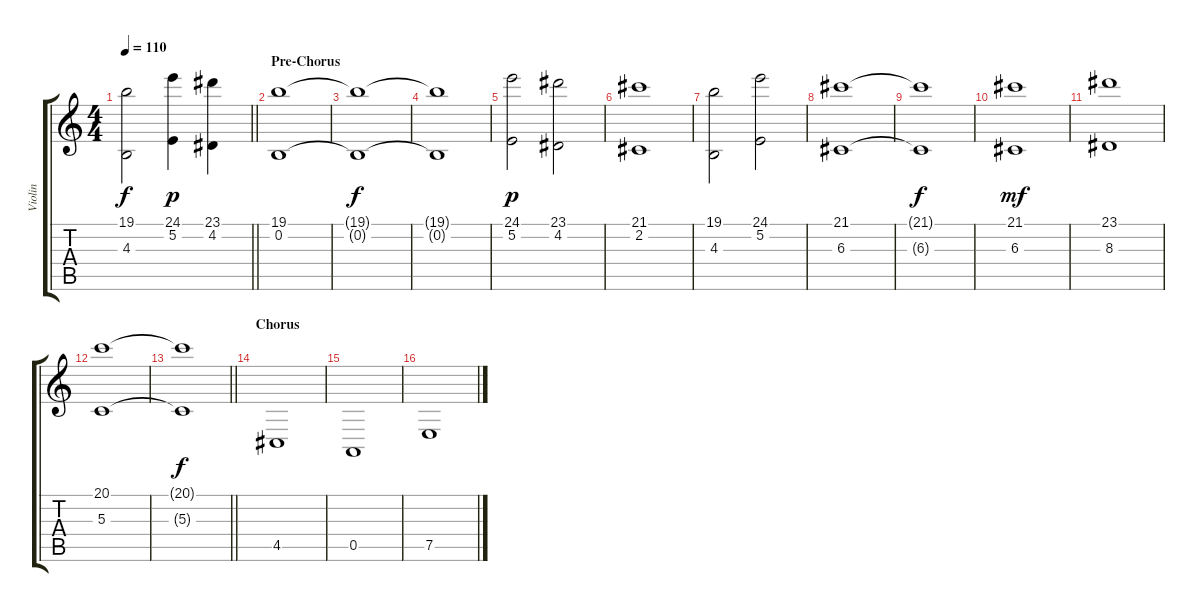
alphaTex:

\track ("Violin" "Violin") {instrument stringensemble2}
\staff {score tabs}
\tuning (E4 B3 G3 D3 A2 E2) {hide}
\ts (4 4)
\tempo 110
\clef g2
\barLineRight lightlight
\ks c
(19.1{t} 4.3{t}).2{dy f} (24.1 5.2).4{dy p} (23.1 4.2).4 |
\section ("" "Pre-Chorus")
(19.1 0.2).1 |
(19.1{t} 0.2{t}).1{dy f} |
(19.1{t} 0.2{t}).1 |
(24.1 5.2).2{dy p} (23.1 4.2).2 |
(21.1 2.2).1 |
(19.1 4.3).2 (24.1 5.2).2 |
(21.1 6.3).1 |
(21.1{t} 6.3{t}).1{dy f} |
(21.1 6.3).1{dy mf} |
(23.1 8.3).1 |
(20.1 5.3).1{volume 0} |
\barLineRight lightlight
(20.1{t} 5.3{t}).1{dy f} |
\section ("" "Chorus")
4.5.1{volume 16} |
0.5.1 |
7.5.1
